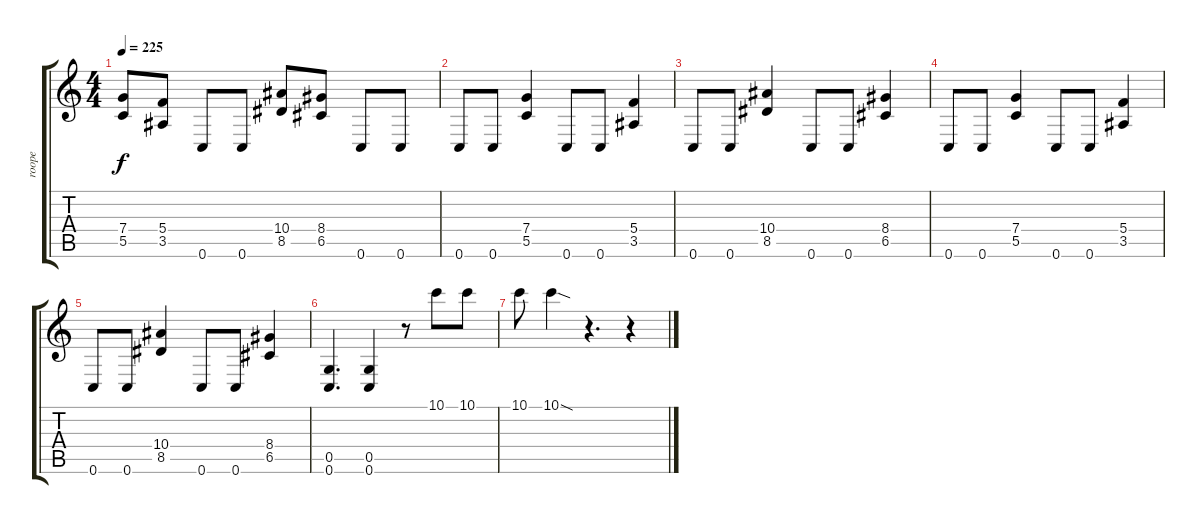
\track ("roope" "roope") {instrument distortionguitar}
\staff {score tabs}
\tuning (D4 A3 F3 C3 G2 C2) {hide}
\ts (4 4)
\tempo 225
\clef g2
\ks c
(7.4 5.5).8{dy f} (5.4 3.5).8 0.6.8 0.6.8 (10.4 8.5).8 (8.4 6.5).8 0.6.8 0.6.8 |
0.6.8 0.6.8 (7.4 5.5).4 0.6.8 0.6.8 (5.4 3.5).4 |
0.6.8 0.6.8 (10.4 8.5).4 0.6.8 0.6.8 (8.4 6.5).4 |
0.6.8 0.6.8 (7.4 5.5).4 0.6.8 0.6.8 (5.4 3.5).4 |
0.6.8 0.6.8 (10.4 8.5).4 0.6.8 0.6.8 (8.4 6.5).4 |
(0.5 0.6).4{d} (0.5 0.6).4 r.8 10.1.8 10.1.8 |
10.1.8 10.1{sod}.4 r.4{d} r.4
